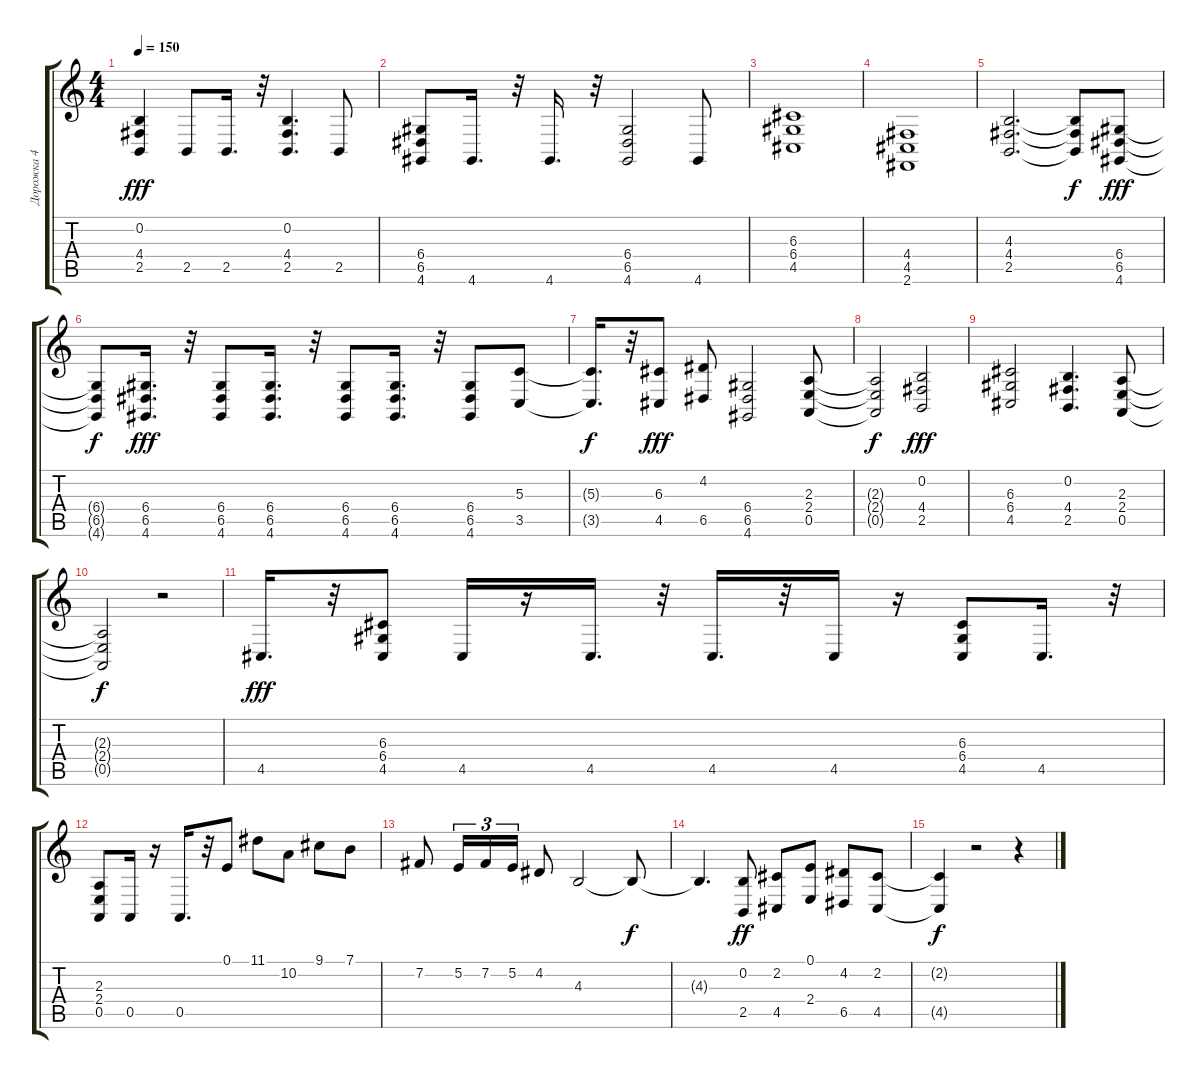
\track ("Дорожка 4" "Дорожка 4") {instrument acousticgrandpiano}
\staff {score tabs}
\tuning (E4 B3 G3 D3 A2 E2) {hide}
\ts (4 4)
\tempo 150
\clef g2
\ks c
(0.2 4.4 2.5).4{dy fff} 2.5.8 2.5.16{d} r.32 (0.2 4.4 2.5).4{d} 2.5.8 |
(6.4 6.5 4.6).8 4.6.16{d} r.32 4.6.16{d} r.32 (6.4 6.5 4.6).2 4.6.8 |
(6.3 6.4 4.5).1 |
(4.4 4.5 2.6).1 |
(4.3 4.4 2.5).2{d} (4.3{t} 4.4{t} 2.5{t}).8{dy f} (6.4 6.5 4.6).8{dy fff} |
(6.4{t} 6.5{t} 4.6{t}).8{dy f} (6.4 6.5 4.6).16{d dy fff} r.32 (6.4 6.5 4.6).8 (6.4 6.5 4.6).16{d} r.32 (6.4 6.5 4.6).8 (6.4 6.5 4.6).16{d} r.32 (6.4 6.5 4.6).8 (5.3 3.5).8 |
(5.3{t} 3.5{t}).16{d dy f} r.32 (6.3 4.5).8{dy fff} (4.2 6.5).8 (6.4 6.5 4.6).2 (2.3 2.4 0.5).8 |
(2.3{t} 2.4{t} 0.5{t}).2{dy f} (0.2 4.4 2.5).2{dy fff} |
(6.3 6.4 4.5).2 (0.2 4.4 2.5).4{d} (2.3 2.4 0.5).8 |
(2.3{t} 2.4{t} 0.5{t}).2{dy f} r.2 |
4.5.16{d dy fff} r.32 (6.3 6.4 4.5).8 4.5.16 r.16 4.5.16{d} r.32 4.5.16{d} r.32 4.5.16 r.16 (6.3 6.4 4.5).8 4.5.16{d} r.32 |
(2.3 2.4 0.5).8 0.5.16 r.16 0.5.16{d} r.32 0.1.8 11.1.8 10.2.8 9.1.8 7.1.8 |
7.2.8 5.2.16{tu (3 2)} 7.2.16{tu (3 2)} 5.2.16{tu (3 2)} 4.2.8 4.3.2 4.3{t}.8{dy f} |
4.3{t}.4{d} (0.2 2.5).8{dy ff} (2.2 4.5).8 (0.1 2.4).8 (4.2 6.5).8 (2.2 4.5).8 |
(2.2{t} 4.5{t}).4{dy f} r.2 r.4
